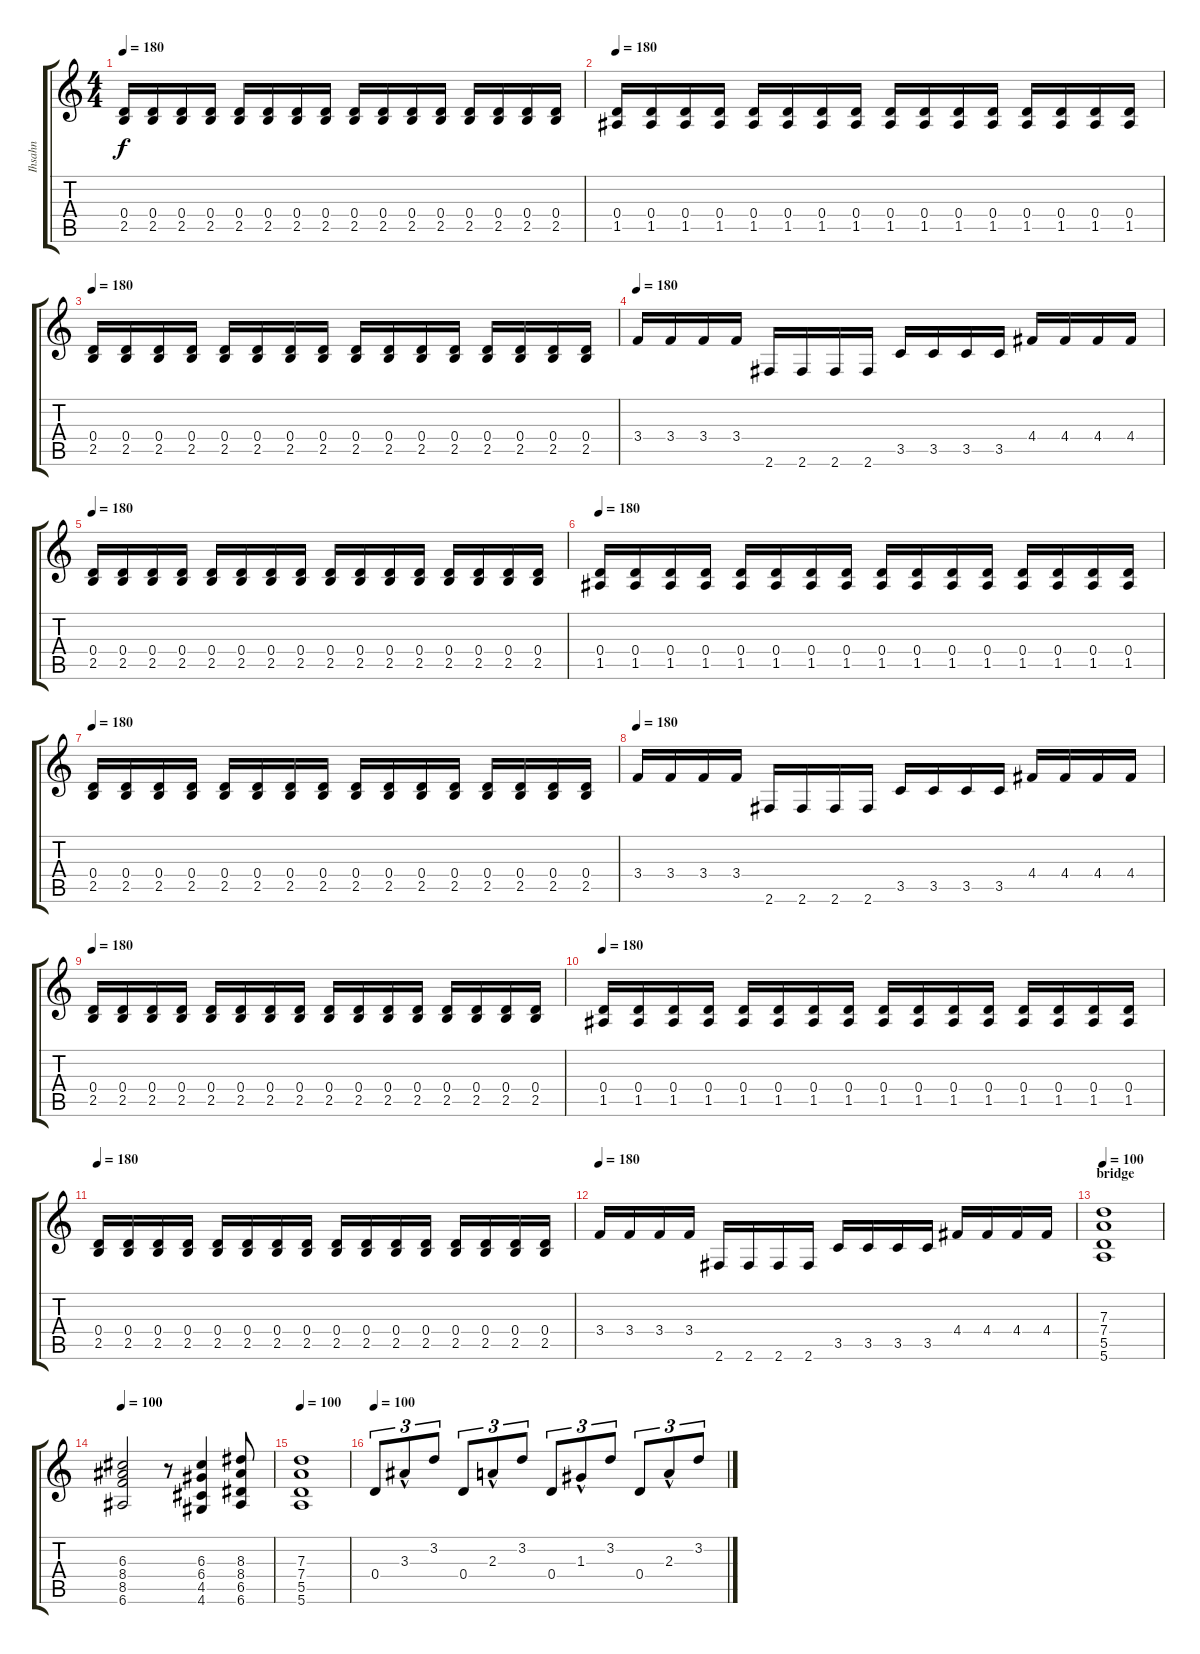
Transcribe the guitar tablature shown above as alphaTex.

\track ("Ihsahn" "Ihsahn") {instrument distortionguitar}
\staff {score tabs}
\tuning (E4 B3 G3 D3 A2 E2) {hide}
\ts (4 4)
\tempo 180
\clef g2
\ks c
(0.4 2.5).16{dy f} (0.4 2.5).16 (0.4 2.5).16 (0.4 2.5).16 (0.4 2.5).16 (0.4 2.5).16 (0.4 2.5).16 (0.4 2.5).16 (0.4 2.5).16 (0.4 2.5).16 (0.4 2.5).16 (0.4 2.5).16 (0.4 2.5).16 (0.4 2.5).16 (0.4 2.5).16 (0.4 2.5).16 |
\tempo 180
(0.4 1.5).16 (0.4 1.5).16 (0.4 1.5).16 (0.4 1.5).16 (0.4 1.5).16 (0.4 1.5).16 (0.4 1.5).16 (0.4 1.5).16 (0.4 1.5).16 (0.4 1.5).16 (0.4 1.5).16 (0.4 1.5).16 (0.4 1.5).16 (0.4 1.5).16 (0.4 1.5).16 (0.4 1.5).16 |
\tempo 180
(0.4 2.5).16 (0.4 2.5).16 (0.4 2.5).16 (0.4 2.5).16 (0.4 2.5).16 (0.4 2.5).16 (0.4 2.5).16 (0.4 2.5).16 (0.4 2.5).16 (0.4 2.5).16 (0.4 2.5).16 (0.4 2.5).16 (0.4 2.5).16 (0.4 2.5).16 (0.4 2.5).16 (0.4 2.5).16 |
\tempo 180
3.4.16 3.4.16 3.4.16 3.4.16 2.6.16 2.6.16 2.6.16 2.6.16 3.5.16 3.5.16 3.5.16 3.5.16 4.4.16 4.4.16 4.4.16 4.4.16 |
\tempo 180
(0.4 2.5).16 (0.4 2.5).16 (0.4 2.5).16 (0.4 2.5).16 (0.4 2.5).16 (0.4 2.5).16 (0.4 2.5).16 (0.4 2.5).16 (0.4 2.5).16 (0.4 2.5).16 (0.4 2.5).16 (0.4 2.5).16 (0.4 2.5).16 (0.4 2.5).16 (0.4 2.5).16 (0.4 2.5).16 |
\tempo 180
(0.4 1.5).16 (0.4 1.5).16 (0.4 1.5).16 (0.4 1.5).16 (0.4 1.5).16 (0.4 1.5).16 (0.4 1.5).16 (0.4 1.5).16 (0.4 1.5).16 (0.4 1.5).16 (0.4 1.5).16 (0.4 1.5).16 (0.4 1.5).16 (0.4 1.5).16 (0.4 1.5).16 (0.4 1.5).16 |
\tempo 180
(0.4 2.5).16 (0.4 2.5).16 (0.4 2.5).16 (0.4 2.5).16 (0.4 2.5).16 (0.4 2.5).16 (0.4 2.5).16 (0.4 2.5).16 (0.4 2.5).16 (0.4 2.5).16 (0.4 2.5).16 (0.4 2.5).16 (0.4 2.5).16 (0.4 2.5).16 (0.4 2.5).16 (0.4 2.5).16 |
\tempo 180
3.4.16 3.4.16 3.4.16 3.4.16 2.6.16 2.6.16 2.6.16 2.6.16 3.5.16 3.5.16 3.5.16 3.5.16 4.4.16 4.4.16 4.4.16 4.4.16 |
\tempo 180
(0.4 2.5).16 (0.4 2.5).16 (0.4 2.5).16 (0.4 2.5).16 (0.4 2.5).16 (0.4 2.5).16 (0.4 2.5).16 (0.4 2.5).16 (0.4 2.5).16 (0.4 2.5).16 (0.4 2.5).16 (0.4 2.5).16 (0.4 2.5).16 (0.4 2.5).16 (0.4 2.5).16 (0.4 2.5).16 |
\tempo 180
(0.4 1.5).16 (0.4 1.5).16 (0.4 1.5).16 (0.4 1.5).16 (0.4 1.5).16 (0.4 1.5).16 (0.4 1.5).16 (0.4 1.5).16 (0.4 1.5).16 (0.4 1.5).16 (0.4 1.5).16 (0.4 1.5).16 (0.4 1.5).16 (0.4 1.5).16 (0.4 1.5).16 (0.4 1.5).16 |
\tempo 180
(0.4 2.5).16 (0.4 2.5).16 (0.4 2.5).16 (0.4 2.5).16 (0.4 2.5).16 (0.4 2.5).16 (0.4 2.5).16 (0.4 2.5).16 (0.4 2.5).16 (0.4 2.5).16 (0.4 2.5).16 (0.4 2.5).16 (0.4 2.5).16 (0.4 2.5).16 (0.4 2.5).16 (0.4 2.5).16 |
\tempo 180
3.4.16 3.4.16 3.4.16 3.4.16 2.6.16 2.6.16 2.6.16 2.6.16 3.5.16 3.5.16 3.5.16 3.5.16 4.4.16 4.4.16 4.4.16 4.4.16 |
\section ("" "bridge")
\tempo 100
(7.3 7.4 5.5 5.6).1 |
\tempo 100
(6.3 8.4 8.5 6.6).2 r.8 (6.3 6.4 4.5 4.6).4 (8.3 8.4 6.5 6.6).8 |
\tempo 100
(7.3 7.4 5.5 5.6).1 |
\tempo 100
0.4.8{tu (3 2)} 3.3{hac}.8{tu (3 2)} 3.2.8{tu (3 2)} 0.4.8{tu (3 2)} 2.3{hac}.8{tu (3 2)} 3.2.8{tu (3 2)} 0.4.8{tu (3 2)} 1.3{hac}.8{tu (3 2)} 3.2.8{tu (3 2)} 0.4.8{tu (3 2)} 2.3{hac}.8{tu (3 2)} 3.2.8{tu (3 2)}
